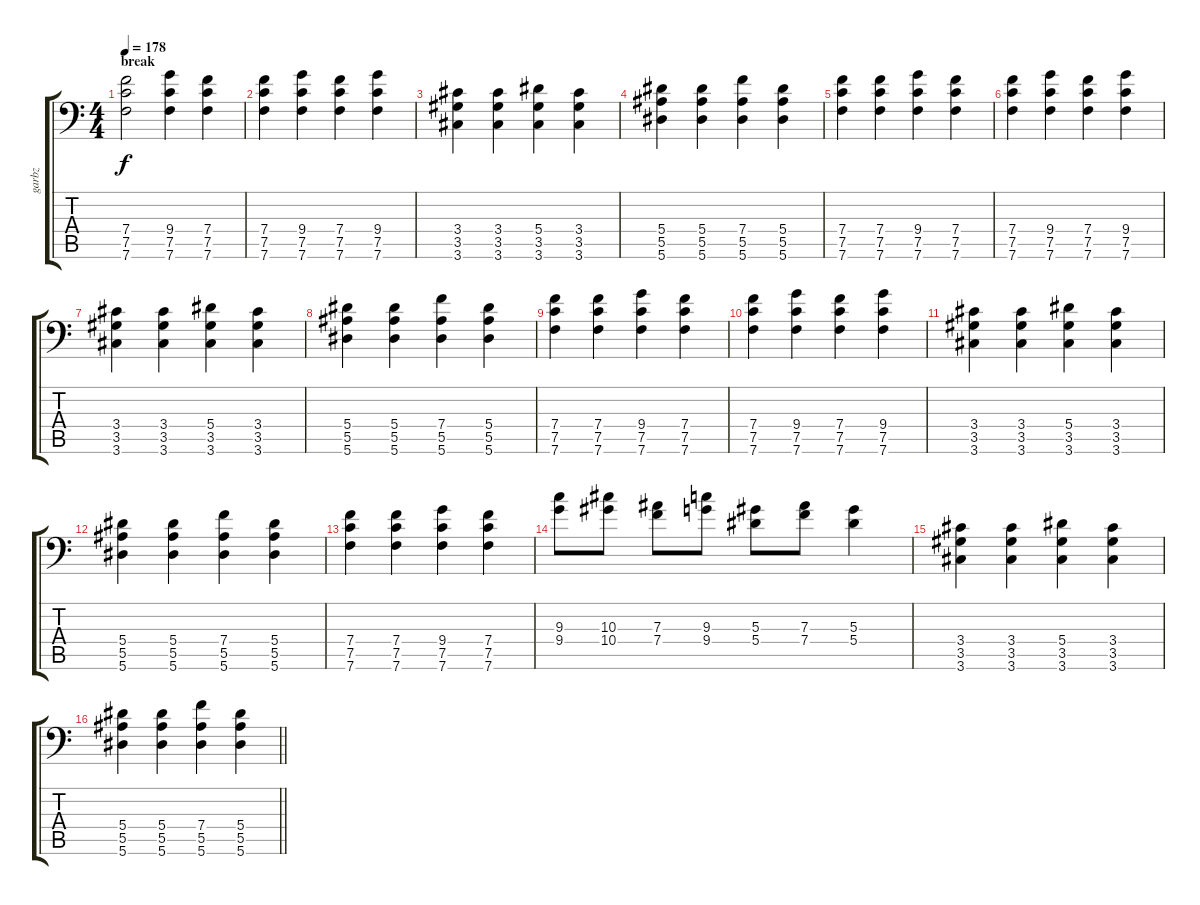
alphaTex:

\track ("garbz" "garbz") {solo instrument overdrivenguitar}
\staff {score tabs}
\tuning (C4 G3 Eb3 Bb2 F2 Bb1) {hide}
\ts (4 4)
\section ("" "break")
\tempo 178
\clef f4
\ks c
(7.4 7.5 7.6).2{dy f} (9.4 7.5 7.6).4 (7.4 7.5 7.6).4 |
(7.4 7.5 7.6).4 (9.4 7.5 7.6).4 (7.4 7.5 7.6).4 (9.4 7.5 7.6).4 |
(3.4 3.5 3.6).4 (3.4 3.5 3.6).4 (5.4 3.5 3.6).4 (3.4 3.5 3.6).4 |
(5.4 5.5 5.6).4 (5.4 5.5 5.6).4 (7.4 5.5 5.6).4 (5.4 5.5 5.6).4 |
(7.4 7.5 7.6).4 (7.4 7.5 7.6).4 (9.4 7.5 7.6).4 (7.4 7.5 7.6).4 |
(7.4 7.5 7.6).4 (9.4 7.5 7.6).4 (7.4 7.5 7.6).4 (9.4 7.5 7.6).4 |
(3.4 3.5 3.6).4 (3.4 3.5 3.6).4 (5.4 3.5 3.6).4 (3.4 3.5 3.6).4 |
(5.4 5.5 5.6).4 (5.4 5.5 5.6).4 (7.4 5.5 5.6).4 (5.4 5.5 5.6).4 |
(7.4 7.5 7.6).4 (7.4 7.5 7.6).4 (9.4 7.5 7.6).4 (7.4 7.5 7.6).4 |
(7.4 7.5 7.6).4 (9.4 7.5 7.6).4 (7.4 7.5 7.6).4 (9.4 7.5 7.6).4 |
(3.4 3.5 3.6).4 (3.4 3.5 3.6).4 (5.4 3.5 3.6).4 (3.4 3.5 3.6).4 |
(5.4 5.5 5.6).4 (5.4 5.5 5.6).4 (7.4 5.5 5.6).4 (5.4 5.5 5.6).4 |
(7.4 7.5 7.6).4 (7.4 7.5 7.6).4 (9.4 7.5 7.6).4 (7.4 7.5 7.6).4 |
(9.3 9.4).8 (10.3 10.4).8 (7.3 7.4).8 (9.3 9.4).8 (5.3 5.4).8 (7.3 7.4).8 (5.3 5.4).4 |
(3.4 3.5 3.6).4 (3.4 3.5 3.6).4 (5.4 3.5 3.6).4 (3.4 3.5 3.6).4 |
\barLineRight lightlight
(5.4 5.5 5.6).4 (5.4 5.5 5.6).4 (7.4 5.5 5.6).4 (5.4 5.5 5.6).4
